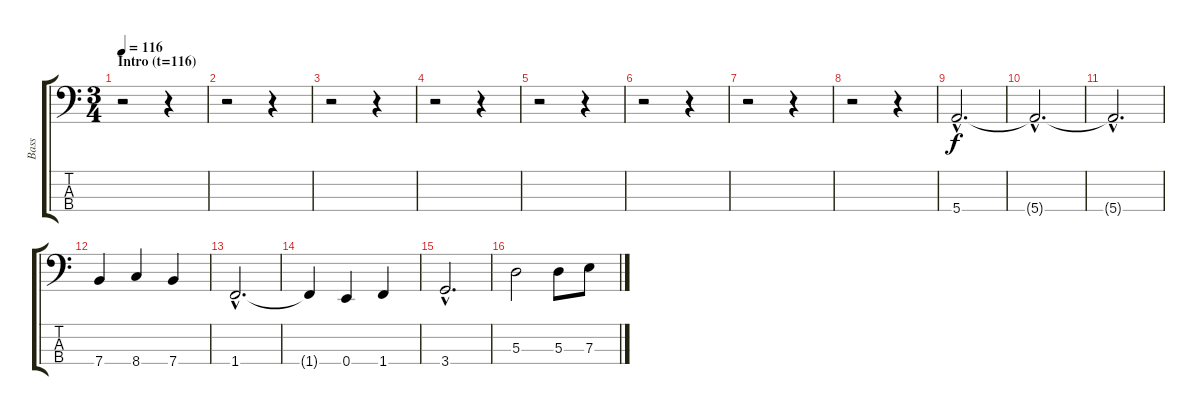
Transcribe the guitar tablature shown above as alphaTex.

\track ("Bass" "Bass") {instrument acousticbass}
\staff {score tabs}
\tuning (G2 D2 A1 E1) {hide}
\ts (3 4)
\section ("" "Intro (t=116)")
\tempo 116
\clef f4
\ks c
r.2{dy f instrument acousticbass} r.4 |
r.2 r.4 |
r.2 r.4 |
r.2 r.4 |
r.2 r.4 |
r.2 r.4 |
r.2 r.4 |
r.2 r.4 |
5.4{hac}.2{d} |
5.4{hac t}.2{d} |
5.4{hac t}.2{d} |
7.4.4 8.4.4 7.4.4 |
1.4{hac}.2{d} |
1.4{t}.4 0.4.4 1.4.4 |
3.4{hac}.2{d} |
5.3.2 5.3.8 7.3.8
